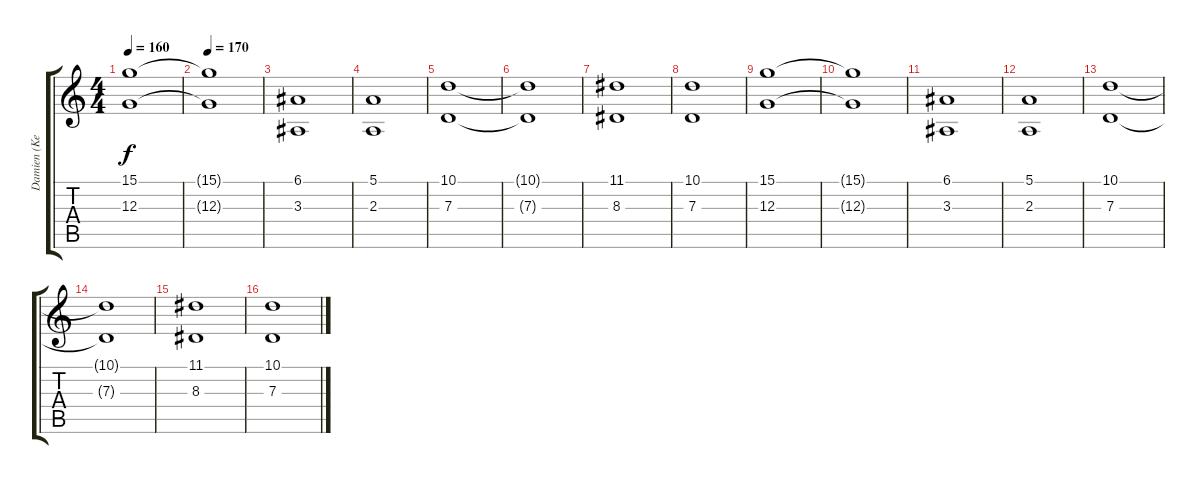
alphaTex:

\track ("Damien (KeybRight)" "Damien (Ke") {instrument pad4choir}
\staff {score tabs}
\tuning (E4 B3 G3 D3 A2 E2) {hide}
\ts (4 4)
\tempo 160
\clef g2
\ks c
(15.1 12.3).1{dy f} |
\tempo 170
(15.1{t} 12.3{t}).1 |
(6.1 3.3).1 |
(5.1 2.3).1 |
(10.1 7.3).1 |
(10.1{t} 7.3{t}).1 |
(11.1 8.3).1 |
(10.1 7.3).1 |
(15.1 12.3).1 |
(15.1{t} 12.3{t}).1 |
(6.1 3.3).1 |
(5.1 2.3).1 |
(10.1 7.3).1 |
(10.1{t} 7.3{t}).1 |
(11.1 8.3).1 |
(10.1 7.3).1
